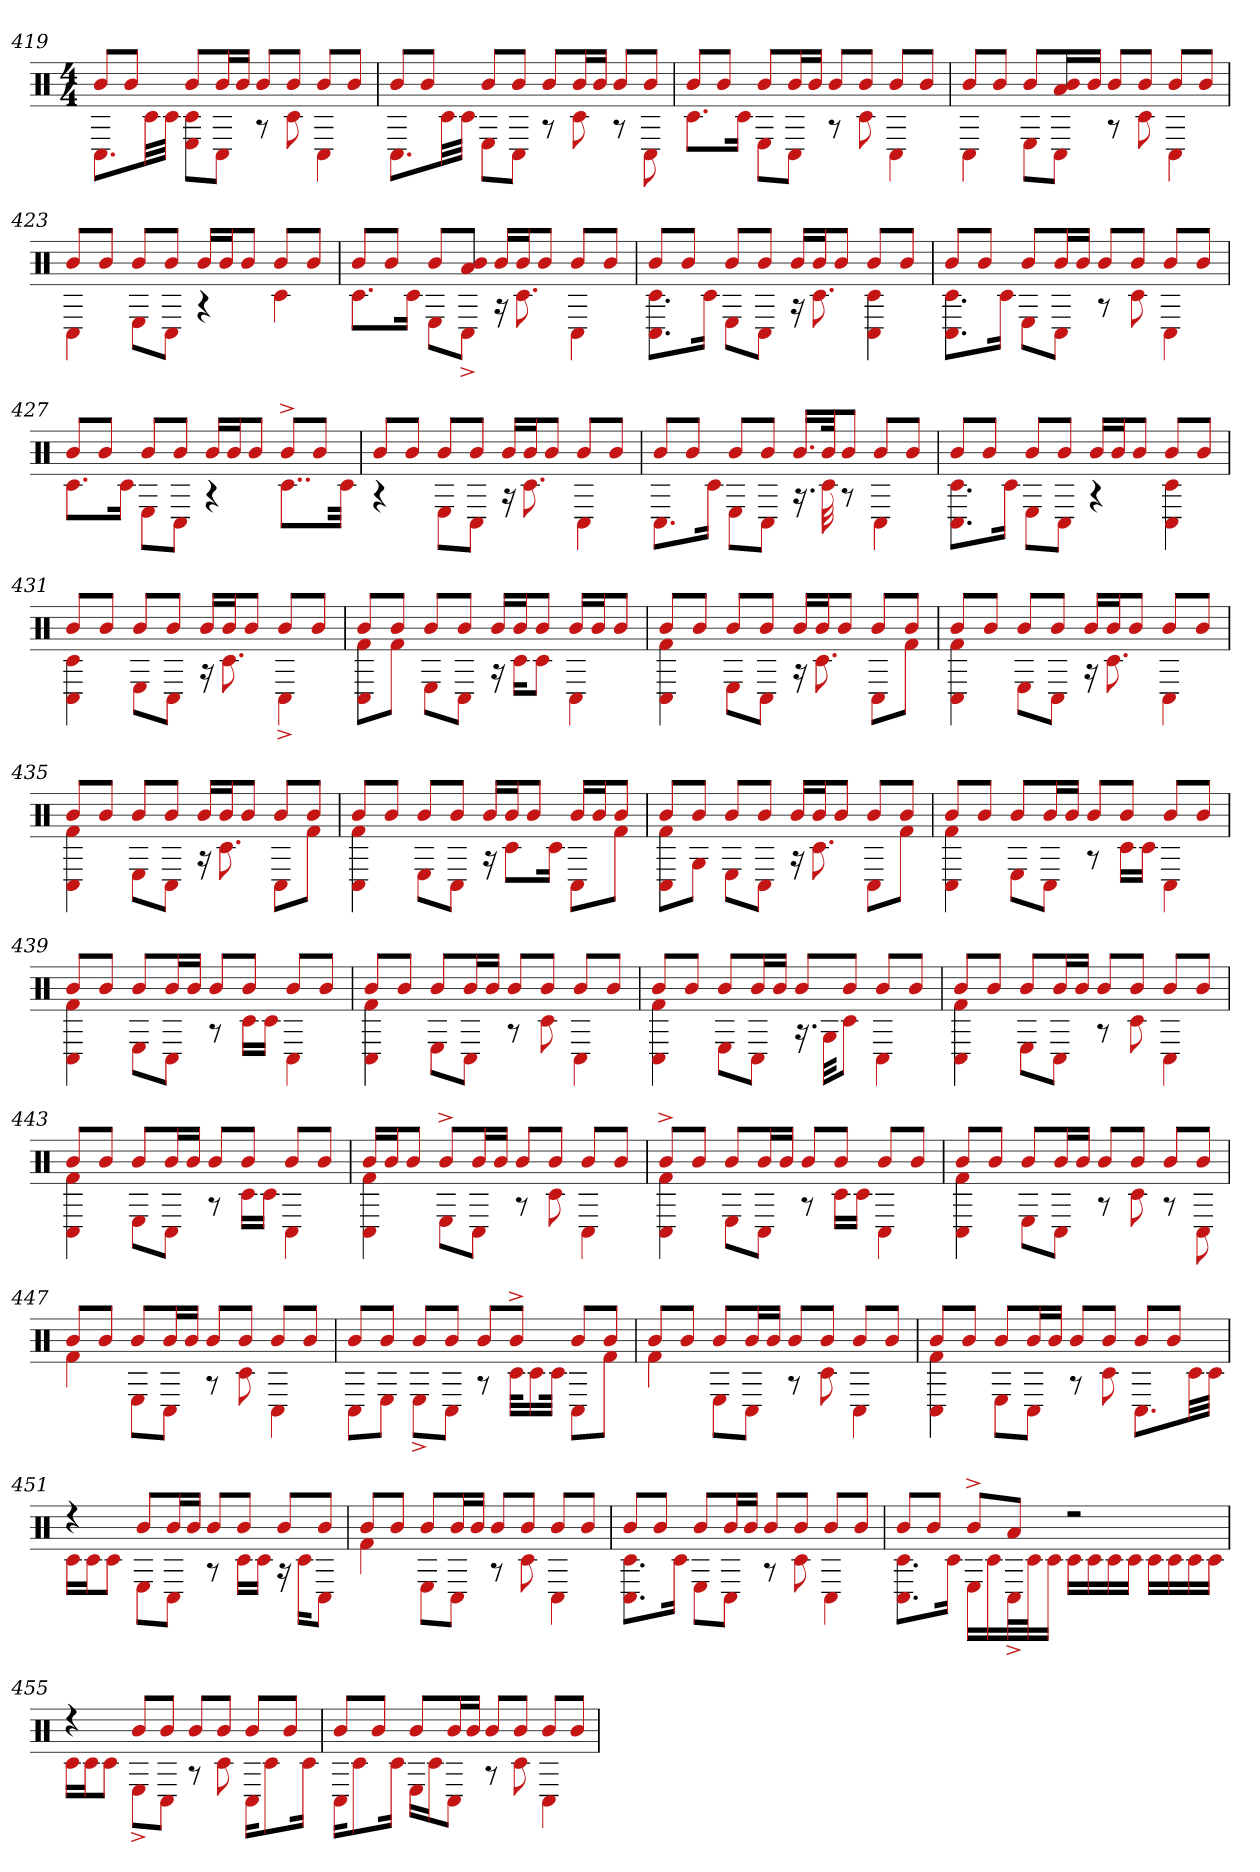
**kern
*part1
*staff1
*clefX
*k[]
*M4/4
=419
*^
8bL	8.C#L
8bJ	.
.	32c#LL
.	32c#JJJ
8bL	8c# 8EL
16bL	8C#J
16bJJ	.
8bL	8r
8bJ	8c#
8bL	4C#
8bJ	.
=420	=420
8bL	8.C#L
8bJ	.
.	32c#LL
.	32c#JJJ
8bL	8EL
8bJ	8C#J
8bL	8r
16bL	8c#
16bJJ	.
8bL	8r
8bJ	8C#
=421	=421
8bL	8.c#L
8bJ	.
.	16c#Jk
8bL	8EL
16bL	8C#J
16bJJ	.
8bL	8r
8bJ	8c#
8bL	4C#
8bJ	.
=422	=422
8bL	4C#
8bJ	.
8bL	8EL
16a 16bL	8C#J
16bJJ	.
8bL	8r
8bJ	8c#
8bL	4C#
8bJ	.
=423	=423
8bL	4C#
8bJ	.
8bL	8EL
8bJ	8C#J
16bLL	4r
16bJ	.
8bJ	.
8bL	4c#
8bJ	.
=424	=424
8bL	8.c#L
8bJ	.
.	16c#Jk
8bL	8EL
8a 8bJ	8C#^J
16bLL	16r
16bJ	8.c#
8bJ	.
8bL	4C#
8bJ	.
=425	=425
8bL	8.C# 8.c#L
8bJ	.
.	16c#Jk
8bL	8EL
8bJ	8C#J
16bLL	16r
16bJ	8.c#
8bJ	.
8bL	4c# 4C#
8bJ	.
=426	=426
8bL	8.C# 8.c#L
8bJ	.
.	16c#Jk
8bL	8EL
16bL	8C#J
16bJJ	.
8bL	8r
8bJ	8c#
8bL	4C#
8bJ	.
=427	=427
8bL	8.c#L
8bJ	.
.	16c#Jk
8bL	8EL
8bJ	8C#J
16bLL	4r
16bJ	.
8bJ	.
8b^L	8..c#L
8bJ	.
.	32c#Jkk
=428	=428
8bL	4r
8bJ	.
8bL	8EL
8bJ	8C#J
16bLL	16r
16bJ	8.c#
8bJ	.
8bL	4C#
8bJ	.
=429	=429
8bL	8.C#L
8bJ	.
.	16c#Jk
8bL	8EL
8bJ	8C#J
16.bLL	16.r
32bJk	32c#
8bJ	8r
8bL	4C#
8bJ	.
=430	=430
8bL	8.C# 8.c#L
8bJ	.
.	16c#Jk
8bL	8EL
8bJ	8C#J
16bLL	4r
16bJ	.
8bJ	.
8bL	4C# 4c#
8bJ	.
=431	=431
8bL	4C# 4c#
8bJ	.
8bL	8EL
8bJ	8C#J
16bLL	16r
16bJ	8.c#
8bJ	.
8bL	4C#^
8bJ	.
=432	=432
8bL	8C# 8f#L
8bJ	8f#J
8bL	8EL
8bJ	8C#J
16bLL	16r
16bJ	16c#KL
8bJ	8c#J
16bLL	4C#
16bJ	.
8bJ	.
=433	=433
8bL	4C# 4f#
8bJ	.
8bL	8EL
8bJ	8C#J
16bLL	16r
16bJ	8.c#
8bJ	.
8bL	8C#L
8bJ	8f#J
=434	=434
8bL	4C# 4f#
8bJ	.
8bL	8EL
8bJ	8C#J
16bLL	16r
16bJ	8.c#
8bJ	.
8bL	4C#
8bJ	.
=435	=435
8bL	4C# 4f#
8bJ	.
8bL	8EL
8bJ	8C#J
16bLL	16r
16bJ	8.c#
8bJ	.
8bL	8C#L
8bJ	8f#J
=436	=436
8bL	4f# 4C#
8bJ	.
8bL	8EL
8bJ	8C#J
16bLL	16r
16bJ	8c#L
8bJ	.
.	16c#Jk
16bLL	8C#L
16bJ	.
8bJ	8f#J
=437	=437
8bL	8f# 8C#L
8bJ	8GJ
8bL	8EL
8bJ	8C#J
16bLL	16r
16bJ	8.c#
8bJ	.
8bL	8C#L
8bJ	8f#J
=438	=438
8bL	4f# 4C#
8bJ	.
8bL	8EL
16bL	8C#J
16bJJ	.
8bL	8r
8bJ	16c#LL
.	16c#JJ
8bL	4C#
8bJ	.
=439	=439
8bL	4C# 4f#
8bJ	.
8bL	8EL
16bL	8C#J
16bJJ	.
8bL	8r
8bJ	16c#LL
.	16c#JJ
8bL	4C#
8bJ	.
=440	=440
8bL	4C# 4f#
8bJ	.
8bL	8EL
16bL	8C#J
16bJJ	.
8bL	8r
8bJ	8c#
8bL	4C#
8bJ	.
=441	=441
8bL	4f# 4C#
8bJ	.
8bL	8EL
16bL	8C#J
16bJJ	.
8bL	16.r
.	32GKKL
8bJ	8c#J
8bL	4C#
8bJ	.
=442	=442
8bL	4C# 4f#
8bJ	.
8bL	8EL
16bL	8C#J
16bJJ	.
8bL	8r
8bJ	8c#
8bL	4C#
8bJ	.
=443	=443
8bL	4C# 4f#
8bJ	.
8bL	8EL
16bL	8C#J
16bJJ	.
8bL	8r
8bJ	16c#LL
.	16c#JJ
8bL	4C#
8bJ	.
=444	=444
16bLL	4C# 4f#
16bJ	.
8bJ	.
8b^L	8EL
16bL	8C#J
16bJJ	.
8bL	8r
8bJ	8c#
8bL	4C#
8bJ	.
=445	=445
8b^L	4C# 4f#
8bJ	.
8bL	8EL
16bL	8C#J
16bJJ	.
8bL	8r
8bJ	16c#LL
.	16c#JJ
8bL	4C#
8bJ	.
=446	=446
8bL	4C# 4f#
8bJ	.
8bL	8EL
16bL	8C#J
16bJJ	.
8bL	8r
8bJ	8c#
8bL	8r
8bJ	8C#
=447	=447
8bL	4f#
8bJ	.
8bL	8EL
16bL	8C#J
16bJJ	.
8bL	8r
8bJ	8c#
8bL	4C#
8bJ	.
=448	=448
8bL	8C#L
8bJ	8EJ
8bL	8E^L
8bJ	8C#J
8bL	8r
8b^J	32c#KLL
.	16c#
.	32c#JJk
8bL	8C#L
8bJ	8f#J
=449	=449
8bL	4f#
8bJ	.
8bL	8EL
16bL	8C#J
16bJJ	.
8bL	8r
8bJ	8c#
8bL	4C#
8bJ	.
=450	=450
8bL	4C# 4f#
8bJ	.
8bL	8EL
16bL	8C#J
16bJJ	.
8bL	8r
8bJ	8c#
8bL	8.C#L
8bJ	.
.	32c#LL
.	32c#JJJ
=451	=451
4r	16c#LL
.	16c#J
.	8c#J
8bL	8EL
16bL	8C#J
16bJJ	.
8bL	8r
8bJ	16c#LL
.	16c#JJ
8bL	16r
.	16c#KL
8bJ	8C#J
=452	=452
8bL	4f#
8bJ	.
8bL	8EL
16bL	8C#J
16bJJ	.
8bL	8r
8bJ	8c#
8bL	4C#
8bJ	.
=453	=453
8bL	8.C# 8.c#L
8bJ	.
.	16c#Jk
8bL	8EL
16bL	8C#J
16bJJ	.
8bL	8r
8bJ	8c#
8bL	4C#
8bJ	.
=454	=454
8bL	8.C# 8.c#L
8bJ	.
.	16c#Jk
8b^L	16ELL
.	16c#
8aJ	32C#^L
.	32c#J
.	16c#JJ
2r	16c#LL
.	16c#
.	16c#
.	16c#JJ
.	16c#LL
.	16c#
.	16c#
.	16c#JJ
=455	=455
4r	16c#LL
.	16c#J
.	8c#J
8bL	8E^L
8bJ	8C#J
8bL	8r
8bJ	8c#
8bL	16C#KL
.	8c#
8bJ	.
.	16c#Jk
=456	=456
8bL	16C#KL
.	8c#
8bJ	.
.	16c#Jk
8bL	16ELL
.	16c#J
16bL	8C#J
16bJJ	.
8bL	8r
8bJ	8c#
8bL	4C#
8bJ	.
*v	*v
=
*-
